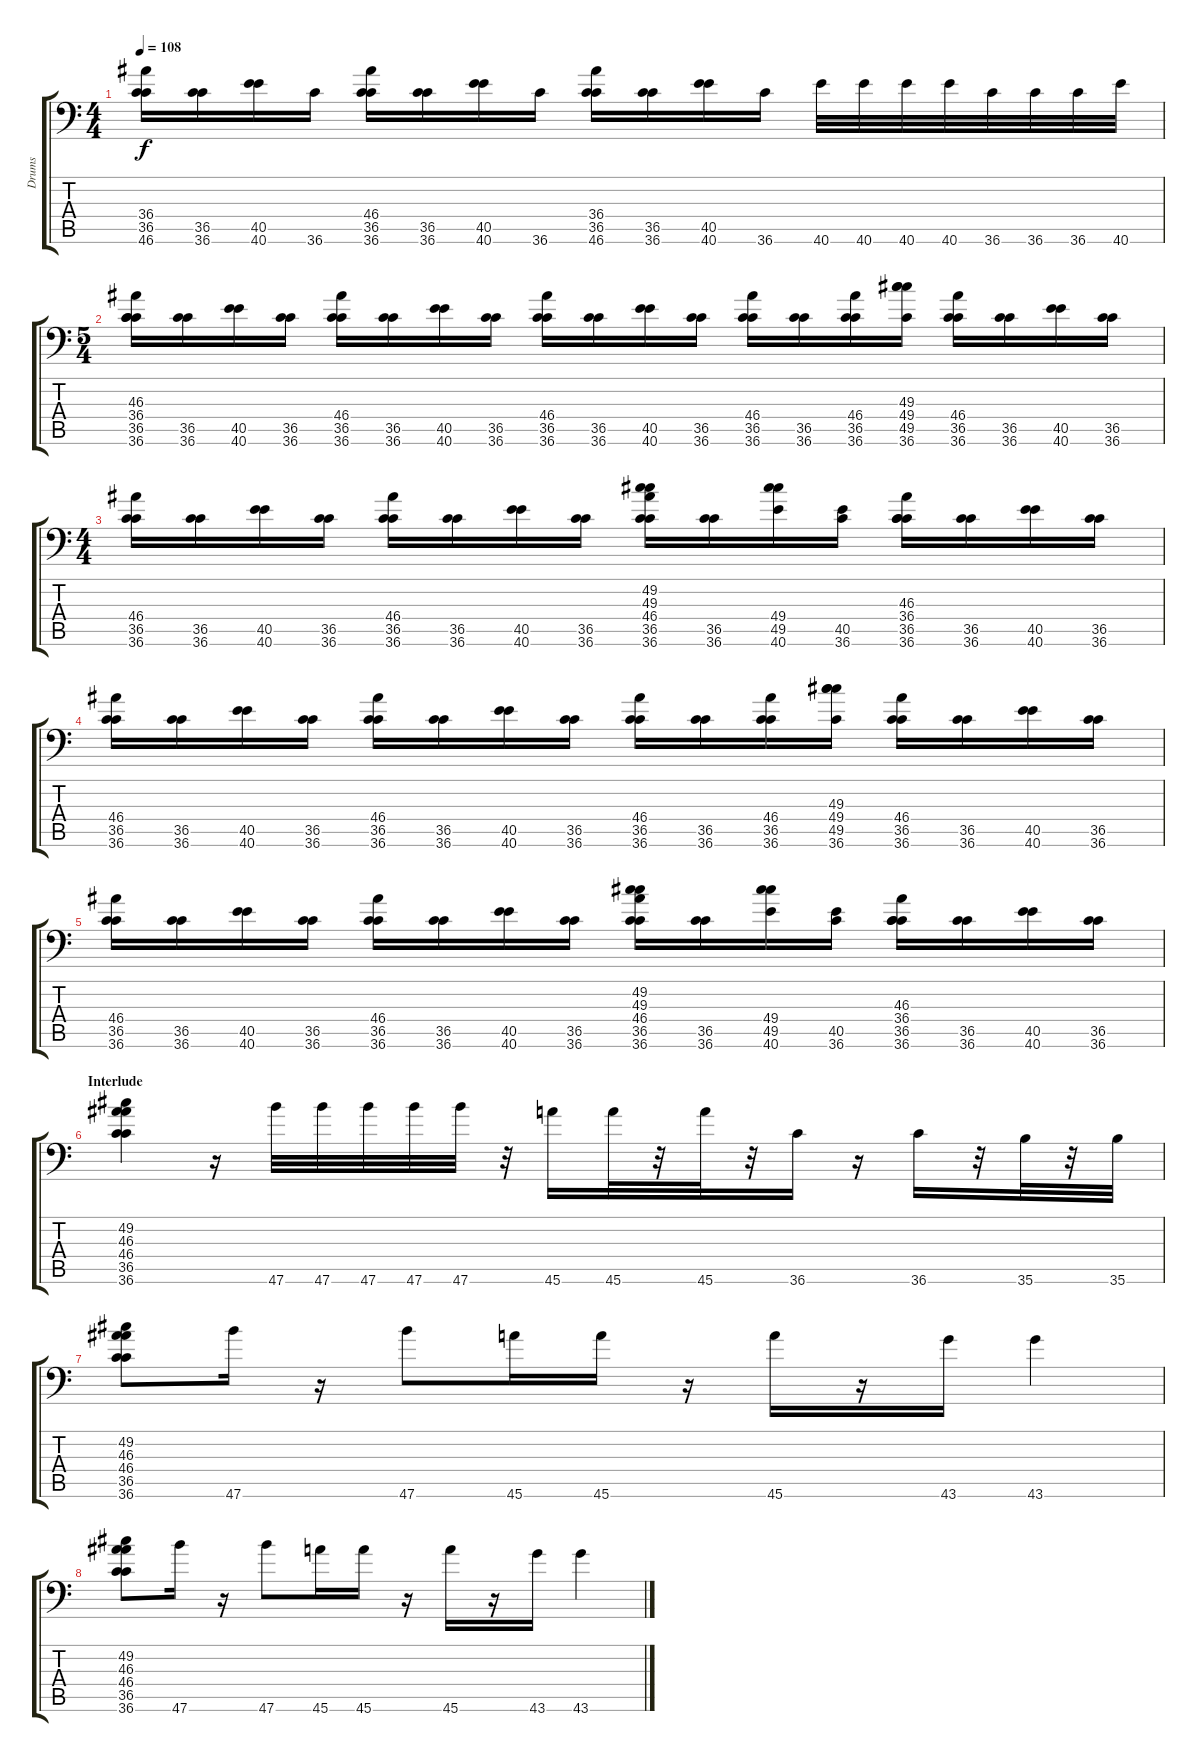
\track ("Drums" "Drums") {instrument acousticgrandpiano}
\staff {score tabs}
\tuning (C-1 C-1 C-1 C-1 C-1 C-1) {hide}
\ts (4 4)
\tempo 108
\clef f4
\ks c
(36.4 36.5 46.6).16{dy f} (36.5 36.6).16 (40.5 40.6).16 36.6.16 (46.4 36.5 36.6).16 (36.5 36.6).16 (40.5 40.6).16 36.6.16 (36.4 36.5 46.6).16 (36.5 36.6).16 (40.5 40.6).16 36.6.16 40.6.32 40.6.32 40.6.32 40.6.32 36.6.32 36.6.32 36.6.32 40.6.32 |
\ts (5 4)
(46.3 36.4 36.5 36.6).16 (36.5 36.6).16 (40.5 40.6).16 (36.5 36.6).16 (46.4 36.5 36.6).16 (36.5 36.6).16 (40.5 40.6).16 (36.5 36.6).16 (46.4 36.5 36.6).16 (36.5 36.6).16 (40.5 40.6).16 (36.5 36.6).16 (46.4 36.5 36.6).16 (36.5 36.6).16 (46.4 36.5 36.6).16 (49.3 49.4 49.5 36.6).16 (46.4 36.5 36.6).16 (36.5 36.6).16 (40.5 40.6).16 (36.5 36.6).16 |
\ts (4 4)
(46.4 36.5 36.6).16 (36.5 36.6).16 (40.5 40.6).16 (36.5 36.6).16 (46.4 36.5 36.6).16 (36.5 36.6).16 (40.5 40.6).16 (36.5 36.6).16 (49.2 49.3 46.4 36.5 36.6).16 (36.5 36.6).16 (49.4 49.5 40.6).16 (40.5 36.6).16 (46.3 36.4 36.5 36.6).16 (36.5 36.6).16 (40.5 40.6).16 (36.5 36.6).16 |
(46.4 36.5 36.6).16 (36.5 36.6).16 (40.5 40.6).16 (36.5 36.6).16 (46.4 36.5 36.6).16 (36.5 36.6).16 (40.5 40.6).16 (36.5 36.6).16 (46.4 36.5 36.6).16 (36.5 36.6).16 (46.4 36.5 36.6).16 (49.3 49.4 49.5 36.6).16 (46.4 36.5 36.6).16 (36.5 36.6).16 (40.5 40.6).16 (36.5 36.6).16 |
(46.4 36.5 36.6).16 (36.5 36.6).16 (40.5 40.6).16 (36.5 36.6).16 (46.4 36.5 36.6).16 (36.5 36.6).16 (40.5 40.6).16 (36.5 36.6).16 (49.2 49.3 46.4 36.5 36.6).16 (36.5 36.6).16 (49.4 49.5 40.6).16 (40.5 36.6).16 (46.3 36.4 36.5 36.6).16 (36.5 36.6).16 (40.5 40.6).16 (36.5 36.6).16 |
\section ("" "Interlude")
(49.2 46.3 46.4 36.5 36.6).4 r.16 47.6.32 47.6.32 47.6.32 47.6.32 47.6.32 r.32 45.6.16 45.6.32 r.32 45.6.32 r.32 36.6.16 r.16 36.6.16 r.32 35.6.32 r.32 35.6.32 |
(49.2 46.3 46.4 36.5 36.6).8 47.6.16 r.16 47.6.8 45.6.16 45.6.16 r.16 45.6.16 r.16 43.6.16 43.6.4 |
(49.2 46.3 46.4 36.5 36.6).8 47.6.16 r.16 47.6.8 45.6.16 45.6.16 r.16 45.6.16 r.16 43.6.16 43.6.4
